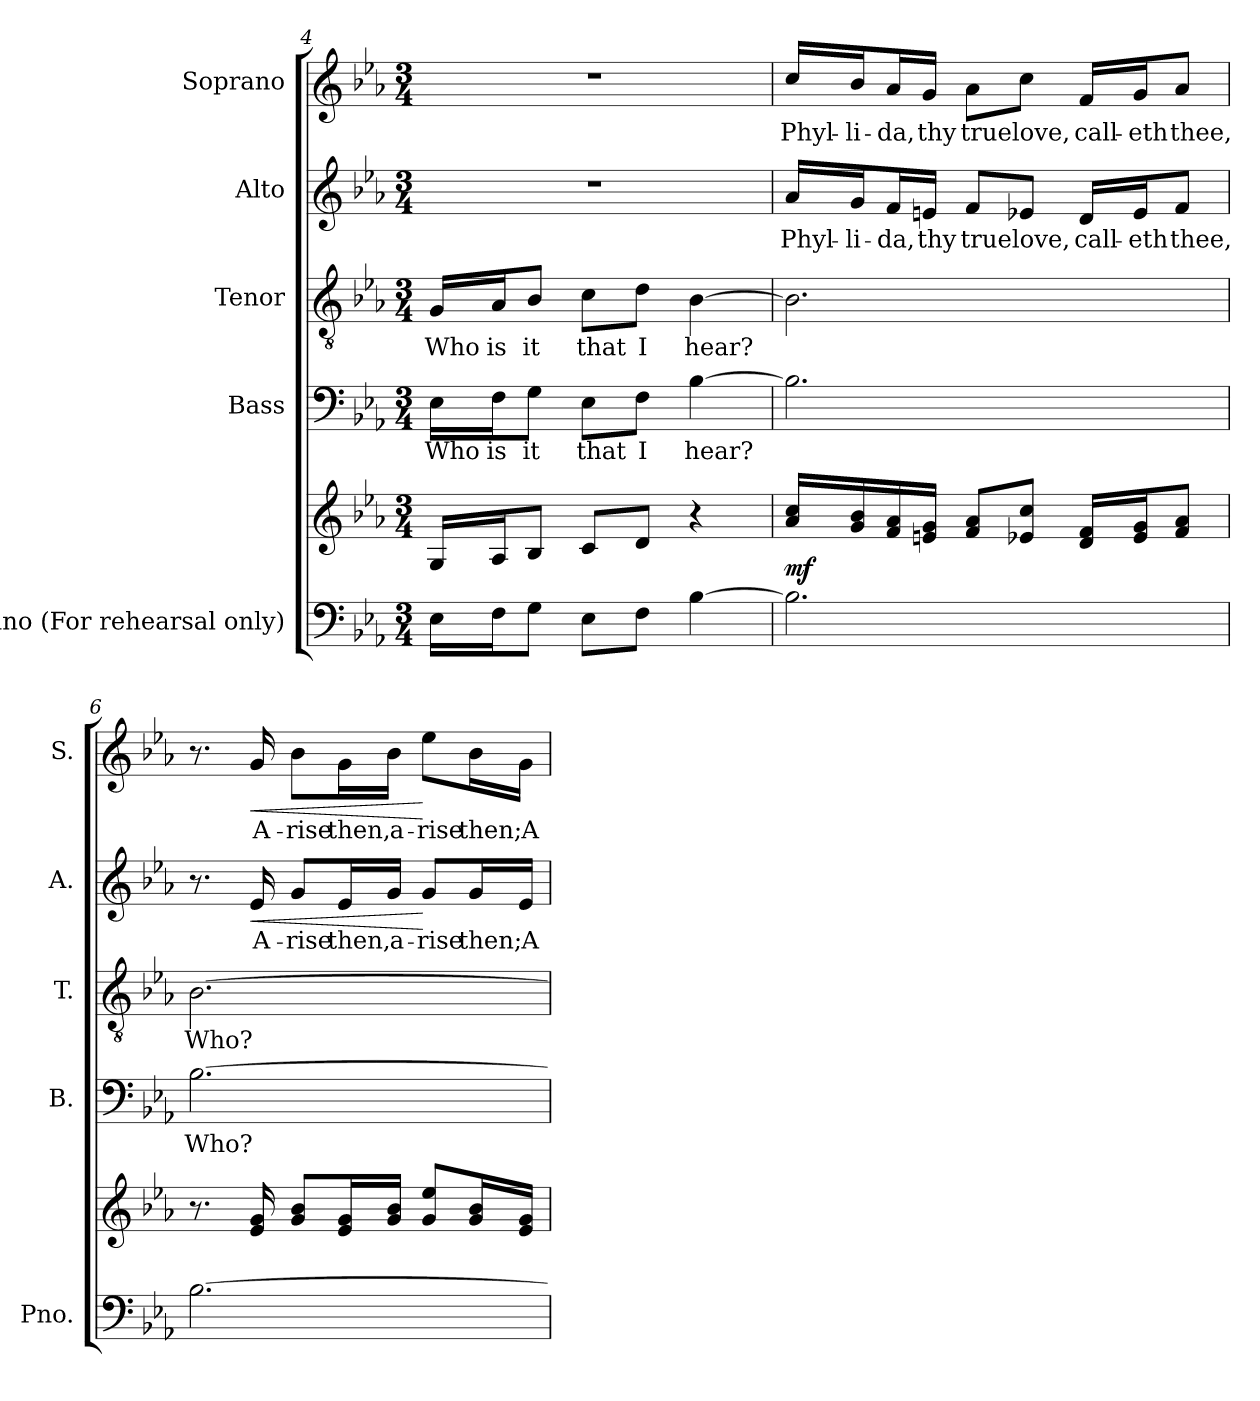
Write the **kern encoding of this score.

**kern	**kern	**dynam	**kern	**text	**kern	**text	**kern	**text	**dynam	**kern	**text	**dynam
*part5	*part5	*part5	*part4	*part4	*part3	*part3	*part2	*part2	*part2	*part1	*part1	*part1
*staff6	*staff5	*staff5/6	*staff4	*staff4	*staff3	*staff3	*staff2	*staff2	*staff2	*staff1	*staff1	*staff1
*I"Piano (For rehearsal only)	*	*	*I"Bass	*	*I"Tenor	*	*I"Alto	*	*	*I"Soprano	*	*
*I'Pno.	*	*	*I'B.	*	*I'T.	*	*I'A.	*	*	*I'S.	*	*
!!LO:LB:g=z
*clefF4	*clefG2	*	*clefF4	*	*clefGv2	*	*clefG2	*	*	*clefG2	*	*
*	*	*	*	*	*ITrd7c12	*	*	*	*	*	*	*
*k[b-e-a-]	*k[b-e-a-]	*	*k[b-e-a-]	*	*k[b-e-a-]	*	*k[b-e-a-]	*	*	*k[b-e-a-]	*	*
*E-:	*E-:	*	*E-:	*	*E-:	*	*E-:	*	*	*E-:	*	*
*M3/4	*M3/4	*	*M3/4	*	*M3/4	*	*M3/4	*	*	*M3/4	*	*
=4	=4	=4	=4	=4	=4	=4	=4	=4	=4	=4	=4	=4
!	!	!	!	!LO:LY:b:color=#000000	!	!	!	!	!	!	!	!
!	!	!	!	!	!	!LO:LY:b:color=#000000	!LO:N:vis=1	!	!	!LO:N:vis=1	!	!
16E-i\LL	16Gi/LL	.	16E-i\LL	Who	16GGi/LL	Who	2.r	.	.	2.r	.	.
!	!	!	!	!LO:LY:b:color=#000000	!	!	!	!	!	!	!	!
!	!	!	!	!	!	!LO:LY:b:color=#000000	!	!	!	!	!	!
16Fi\J	16A-i/J	.	16Fi\J	is	16AA-i/J	is	.	.	.	.	.	.
!	!	!	!	!LO:LY:b:color=#000000	!	!	!	!	!	!	!	!
!	!	!	!	!	!	!LO:LY:b:color=#000000	!	!	!	!	!	!
8Gi\J	8B-i/J	.	8Gi\J	it	8BB-i/J	it	.	.	.	.	.	.
!	!	!	!	!LO:LY:b:color=#000000	!	!	!	!	!	!	!	!
!	!	!	!	!	!	!LO:LY:b:color=#000000	!	!	!	!	!	!
8E-i\L	8ci/L	.	8E-i\L	that	8Ci\L	that	.	.	.	.	.	.
!	!	!	!	!LO:LY:b:color=#000000	!	!	!	!	!	!	!	!
!	!	!	!	!	!	!LO:LY:b:color=#000000	!	!	!	!	!	!
8Fi\J	8di/J	.	8Fi\J	I	8Di\J	I	.	.	.	.	.	.
!	!	!	!	!LO:LY:b:color=#000000	!	!	!	!	!	!	!	!
!	!	!	!	!	!	!LO:LY:b:color=#000000	!	!	!	!	!	!
[4B-i\	4r	.	[4B-i\	hear?	[4BB-i\	hear?	.	.	.	.	.	.
=5	=5	=5	=5	=5	=5	=5	=5	=5	=5	=5	=5	=5
!	!	!	!	!	!	!	!	!LO:LY:b:color=#000000	!	!	!	!
!	!	!	!	!	!	!	!	!	!	!	!LO:LY:b:color=#000000	!
2.B-i\]	16a-i/ 16cciLL	mf	2.B-i\]	.	2.BB-i\]	.	16a-i/LL	Phyl-	.	16cci/LL	Phyl-	mf mf
!	!	!	!	!	!	!	!	!LO:LY:b:color=#000000	!	!	!	!
!	!	!	!	!	!	!	!	!	!	!	!LO:LY:b:color=#000000	!
.	16gi/ 16b-i	.	.	.	.	.	16gi/J	-li-	.	16b-i/J	-li-	.
!	!	!	!	!	!	!	!	!LO:LY:b:color=#000000	!	!	!	!
!	!	!	!	!	!	!	!	!	!	!	!LO:LY:b:color=#000000	!
.	16fi/ 16a-i	.	.	.	.	.	16fi/L	-da,	.	16a-i/L	-da,	.
!	!	!	!	!	!	!	!	!LO:LY:b:color=#000000	!	!	!	!
!	!	!	!	!	!	!	!	!	!	!	!LO:LY:b:color=#000000	!
.	16eni/ 16giJJ	.	.	.	.	.	16eni/JJ	thy	.	16gi/JJ	thy	.
!	!	!	!	!	!	!	!	!LO:LY:b:color=#000000	!	!	!	!
!	!	!	!	!	!	!	!	!	!	!	!LO:LY:b:color=#000000	!
.	8fi/ 8a-iL	.	.	.	.	.	8fi/L	true	.	8a-i\L	true	.
!	!	!	!	!	!	!	!	!LO:LY:b:color=#000000	!	!	!	!
!	!	!	!	!	!	!	!	!	!	!	!LO:LY:b:color=#000000	!
.	8e-Xi/ 8cciJ	.	.	.	.	.	8e-Xi/J	love,	.	8cci\J	love,	.
!	!	!	!	!	!	!	!	!LO:LY:b:color=#000000	!	!	!	!
!	!	!	!	!	!	!	!	!	!	!	!LO:LY:b:color=#000000	!
.	16di/ 16fiLL	.	.	.	.	.	16di/LL	call-	.	16fi/LL	call-	.
!	!	!	!	!	!	!	!	!LO:LY:b:color=#000000	!	!	!	!
!	!	!	!	!	!	!	!	!	!	!	!LO:LY:b:color=#000000	!
.	16e-i/ 16giJ	.	.	.	.	.	16e-i/J	-eth	.	16gi/J	-eth	.
!	!	!	!	!	!	!	!	!LO:LY:b:color=#000000	!	!	!	!
!	!	!	!	!	!	!	!	!	!	!	!LO:LY:b:color=#000000	!
.	8fi/ 8a-iJ	.	.	.	.	.	8fi/J	thee,	.	8a-i/J	thee,	.
=6	=6	=6	=6	=6	=6	=6	=6	=6	=6	=6	=6	=6
!	!	!	!	!LO:LY:b:color=#000000	!	!	!	!	!	!	!	!
!	!	!	!	!	!	!LO:LY:b:color=#000000	!	!	!	!	!	!
[2.B-i\	8.r	.	[2.B-i\	Who?	[2.BB-i\	Who?	8.r	.	.	8.r	.	.
!	!	!	!	!	!	!	!	!LO:LY:b:color=#000000	!LO:HP:b	!	!	!
!	!	!	!	!	!	!	!	!	!	!	!LO:LY:b:color=#000000	!LO:HP:b
.	16e-i/ 16gi	.	.	.	.	.	16e-i/	A-	<	16gi/	A-	<
!	!	!	!	!	!	!	!	!LO:LY:b:color=#000000	!	!	!	!
!	!	!	!	!	!	!	!	!	!	!	!LO:LY:b:color=#000000	!
.	8gi/ 8b-iL	.	.	.	.	.	8gi/L	-rise	.	8b-i\L	-rise	.
!	!	!	!	!	!	!	!	!LO:LY:b:color=#000000	!	!	!	!
!	!	!	!	!	!	!	!	!	!	!	!LO:LY:b:color=#000000	!
.	16e-i/ 16giL	.	.	.	.	.	16e-i/L	then,	.	16gi\L	then,	.
!	!	!	!	!	!	!	!	!LO:LY:b:color=#000000	!	!	!	!
!	!	!	!	!	!	!	!	!	!	!	!LO:LY:b:color=#000000	!
.	16gi/ 16b-iJJ	.	.	.	.	.	16gi/JJ	a-	.	16b-i\JJ	a-	.
!	!	!	!	!	!	!	!	!LO:LY:b:color=#000000	!	!	!	!
!	!	!	!	!	!	!	!	!	!	!	!LO:LY:b:color=#000000	!
.	8gi/ 8ee-iL	.	.	.	.	.	8gi/L	-rise	[	8ee-i\L	-rise	[
!	!	!	!	!	!	!	!	!LO:LY:b:color=#000000	!	!	!	!
!	!	!	!	!	!	!	!	!	!	!	!LO:LY:b:color=#000000	!
.	16gi/ 16b-iL	.	.	.	.	.	16gi/L	then;	.	16b-i\L	then;	.
!	!	!	!	!	!	!	!	!LO:LY:b:color=#000000	!	!	!	!
!	!	!	!	!	!	!	!	!	!	!	!LO:LY:b:color=#000000	!
.	16e-i/ 16giJJ	.	.	.	.	.	16e-i/JJ	A-	.	16gi\JJ	A-	.
=	=	=	=	=	=	=	=	=	=	=	=	=
*-	*-	*-	*-	*-	*-	*-	*-	*-	*-	*-	*-	*-
